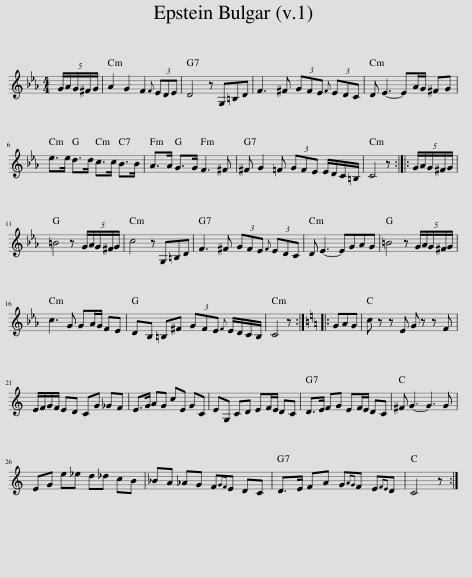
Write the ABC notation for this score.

X:1
L:1/8
M:4/4
I:linebreak $
K:Cmin
V:1 treble
V:1
 (5:2:5G/A/G/^F/G/ | A2 G2 F2{F} (3EDE | D4 z G,=B,D | F3 ^F (3GFE{F} (3EDC | D E3- EA/G/ ^FG |$ %5
 e>e d>d c>c B>B | A>A G>G F3 ^F | ^F G2 =F (3GFE E/D/C/=B,/ | C4 z :: (5:2:5G/A/G/^F/G/ |$ %10
 =B4 z (5:2:5G/A/G/^F/G/ | c4 z G,=B,D | F3 ^F (3GFE{F} (3EDC | D E3- EGAG | =B4 z (5:2:5G/A/G/^F/G/ |$ %15
 c3 G GA/G/ FE | DB, =B,^F (3GFE{F} E/D/C/B,/ | C4 z ::[K:C] GAG | c z z E G z z F |$ %20
 E/F/G/F/ ED CG _GF | E>G AG cE GC | EG, CD EF/E/ DC | D>E FG EF/E/ DC | ^F G3- G3 G |$ %25
 EG e_e d_d cB | _BA _AG F{GF}E DC | D>E FA G{AG}F E{FE}D | C4 z :| %29
